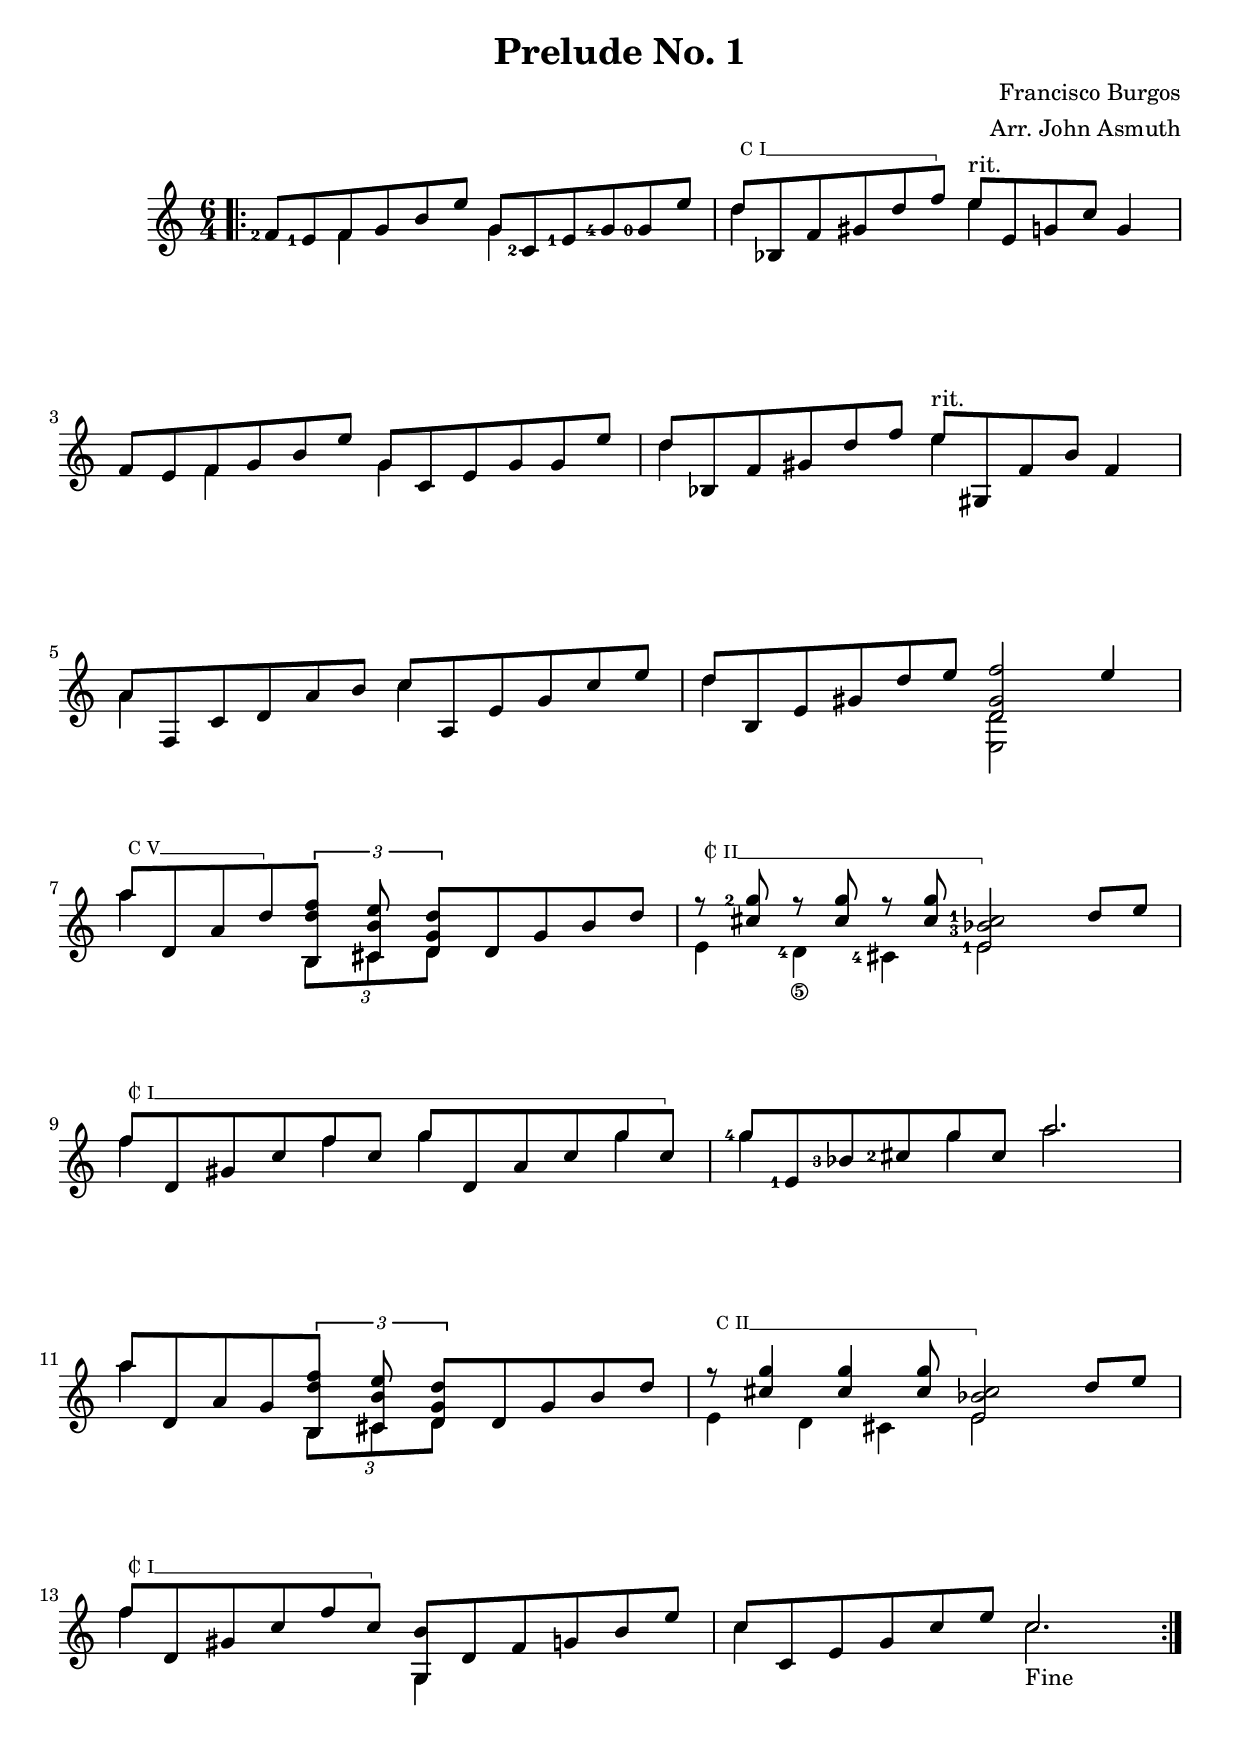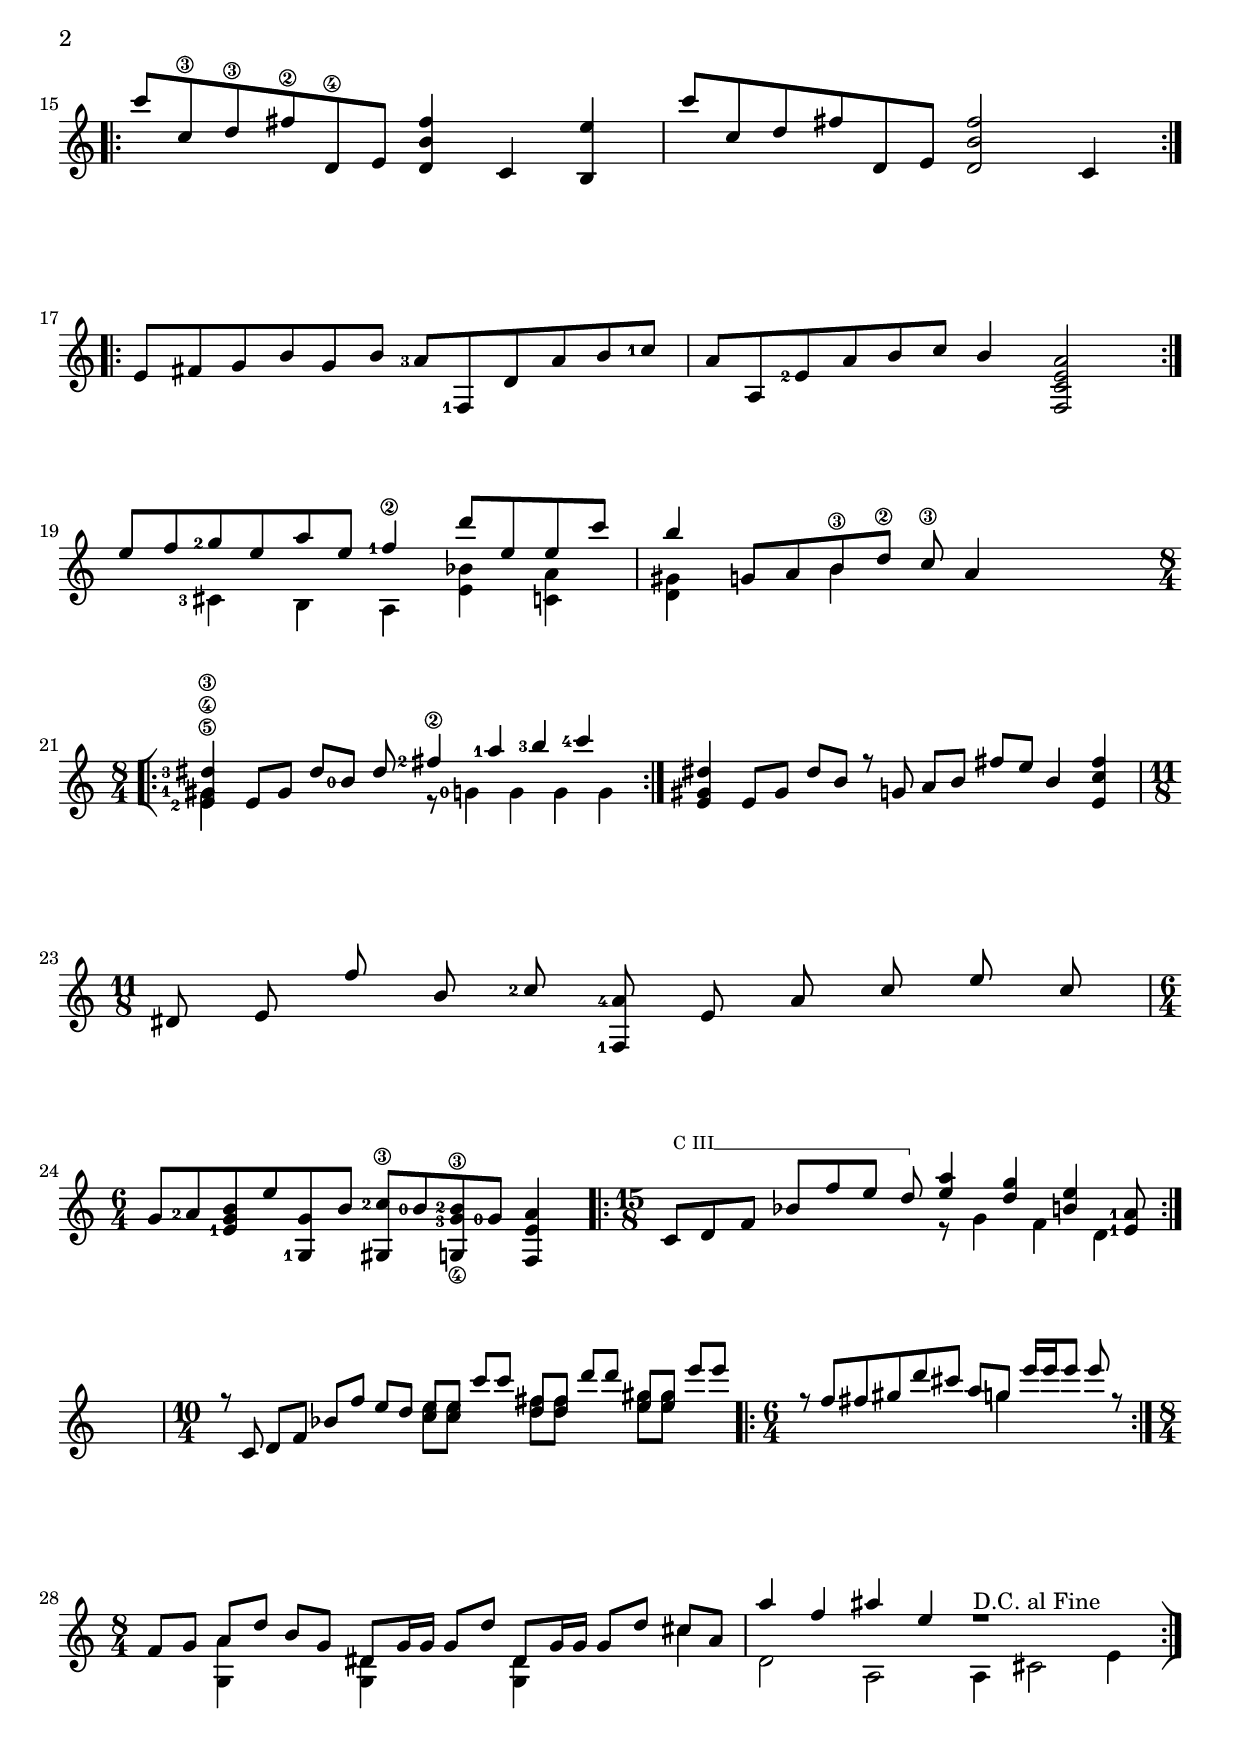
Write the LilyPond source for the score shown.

\version "2.18.2"
\header {
  title = "Prelude No. 1"
  composer = "Francisco Burgos"
  arranger = "Arr. John Asmuth"
}

\include "bbarred.ly"
#(define RH rightHandFinger)

<<
  {
    \time 6/4
    \key c \major
   
    <<
      \new Voice { \voiceOne
        \bar ".|:"
        \set fingeringOrientations = #'(left)
        <f'-2>8 <e'-1> f'8 g' b' e'' g' <c'-2> <e'-1> <g'-4> <g'-0> e'' |
        \fbarre #"I" { d'' bes f' gis' d'' f'' } e''-"rit." e' g' c'' g'4 | \break
      }
      \new Voice { \voiceTwo
        s4 f'4 s4 g'4 s2 |
        d''4 s2 e''4 s2 |
      }
      \new Voice { \voiceThree
        |
        |
      }
      \new Voice { \voiceFour
        |
        |
      }
    >>
    <<
      \new Voice { \voiceOne
        f'8 e' f'8 g' b' e'' g' c' e' g' g' e'' |
        d'' bes f' gis' d'' f'' e''-"rit." gis f' b' f'4 | \break
      }
      \new Voice { \voiceTwo
        s4 f'4 s4 g'4 s2 |
        d''4 s2 e''4 s2 |
      }
      \new Voice { \voiceThree
        |
        |
      }
      \new Voice { \voiceFour
        |
        |
      }
    >>
    <<
      \new Voice { \voiceOne
        a'8 f c' d' a' b' c'' a e' g' c'' e'' |
        d'' b e' gis' d'' e'' <d' gis' f''>2 e''4 | \break
      }
      \new Voice { \voiceTwo
        a'4 s2 c''4 s2 |
        d''4 s2 <e d'>2 s4 |
      }
      \new Voice { \voiceThree
        |
        |
      }
      \new Voice { \voiceFour
        |
        |
      }
    >>
    <<
      \new Voice { \voiceOne
        \set fingeringOrientations = #'(left)
        \fbarre #"V" {a''8[ d' a' d'' } \tuplet 3/4 {<b d'' f''>] <cis' b' e''> <d' g' d''>[} d' g' b' d''] |
        r8 <cis'' g''-2>8 r <cis'' g''> r <cis'' g''>8 <e'-1 bes'-3 cis''-1>2 d''8 e'' | \break
      }
      \new Voice { \voiceTwo
        \set fingeringOrientations = #'(left)
        \set stringNumberOrientations = #'(down)
        a''4 s4 \tuplet 3/4 {b8 cis' <d'>} s2 |
        \bbarre #"II" { <e'>4 <d'-4\5> <cis'-4> e'2 } s4 |
      }
      \new Voice { \voiceThree
        |
        |
      }
      \new Voice { \voiceFour
        |
        |
      }
    >>
    <<
      \new Voice { \voiceOne
        \set fingeringOrientations = #'(left)
        \bbarre #"I" { f''8 d' gis' c'' f'' c'' g'' d' a' c'' g'' c'' } |
        <g''-4> <e'-1> <bes'-3> <cis''-2> g'' cis'' a''2. | \break
      }
      \new Voice { \voiceTwo
        f''4 s4 f''4 g''4 s4 g''4 |
        g''4 s4 g''4 a''2.|
      }
      \new Voice { \voiceThree
        |
        |
      }
      \new Voice { \voiceFour
        |
        |
      }
    >>
    <<
      \new Voice { \voiceOne
        a''8[ d' a' g' \tuplet 3/4 {<b d'' f''>] <cis' b' e''> <d' g' d''>[} d' g' b' d'']|
        r8 <cis'' g''>4 <cis'' g''>4 <cis'' g''>8 <e' bes' cis''>2 d''8 e'' | \break
      }
      \new Voice { \voiceTwo
        a''4 s4 \tuplet 3/4 {b8 cis' <d'>8} s2 |
        \fbarre #"II" { e'4 d' cis' e'2 } s4|
      }
      \new Voice { \voiceThree
        |
        |
      }
      \new Voice { \voiceFour
        |
        |
      }
    >>
    <<
      \new Voice { \voiceOne
        \bbarre #"I" { f''8 d' gis' c'' f'' c'' } <g b'> d' f' g' b' e'' |
        c'' c' e' g' c'' e'' c''2. \bar ":|.|:" \break
      }
      \new Voice { \voiceTwo
        f''4 s2 <g>4 s2 |
        c''4 s2 c''2.-"Fine" |
      }
      \new Voice { \voiceThree
        |
        |
      }
      \new Voice { \voiceFour
        |
        |
      }
    >>
    
    \pageBreak
    
    <<
      \new Voice { \voiceOne
        c'''8 c''\3 d''\3 fis''\2 d'\4 e' <d' b' fis''>4 c' <b e''> |
        c'''8 c'' d'' fis'' d' e' <d' b' fis''>2 c'4 \bar ":|.|:" \break
      }
      \new Voice { \voiceTwo
        |
        |
      }
      \new Voice { \voiceThree
        |
        |
      }
      \new Voice { \voiceFour
        |
        |
      }
    >>
    <<
      \new Voice { \voiceOne
        \set fingeringOrientations = #'(left)
        e'8 fis' g' b' g' b' <a'-3> <f-1> d' a' b' <c''-1> |
        a' a <e'-2> a' b' c'' b'4 <f c' e' a'>2 \bar ":|." \break
      }
      \new Voice { \voiceTwo
        |
        |
      }
      \new Voice { \voiceThree
        |
        |
      }
      \new Voice { \voiceFour
        |
        |
      }
    >>
    <<
      \new Voice { \voiceOne
        \set fingeringOrientations = #'(left)
        e''8 <f''> <g''-2> e'' a'' e'' <f''-1\2>4  d'''8 e'' e'' c''' |
        b''4 g'8 a' b'\3 d''\2 c''\3 a'4 s4. \bar "[|:" \break
      }
      \new Voice { \voiceTwo
        \set fingeringOrientations = #'(left)
        s4 <cis'-3> b a <e' bes'> <c' a'>  |
        <d' gis'>4 s4 b'4 s4. s4.  |
      }
      \new Voice { \voiceThree
        |
        |
      }
      \new Voice { \voiceFour
        |
        |
      }
    >>
    <<
      \new Voice { \voiceOne
        \time 8/4
        \set fingeringOrientations = #'(left)
        \set stringNumberOrientations = #'(up)
        <e'\5-2 gis'\4-1 dis''\3-3>4 e'8 gis' dis'' <b'-0> dis'' <fis''\2-2>4 <a''-1>4 <b''-3>4 <c'''-4>4 s8 \bar ":|."
        <e' gis' dis''>4 e'8 gis' dis'' b' r g' a' b' fis'' e'' b'4 <e' c'' fis''> | \break
      }
      \new Voice { \voiceTwo
        \set fingeringOrientations = #'(left)
        <e' gis'>4 s2 s8 r8 <g'-0>4 g' g' g'4 |
        |
      }
      \new Voice { \voiceThree
        |
        |
      }
      \new Voice { \voiceFour
        |
        |
      }
    >>
    <<
      \new Voice { \voiceOne
        \time 11/8
        \set fingeringOrientations = #'(left)
        dis'8 e' f'' b' <c''-2> <f-1 a'-4> e' a' c'' e''   c''| \break
      }
      \new Voice { \voiceTwo
        |
      }
      \new Voice { \voiceThree
        |
      }
      \new Voice { \voiceFour
        |
      }
    >>
    <<
      \new Voice { \voiceOne
        \time 6/4
        \set fingeringOrientations = #'(left)
        g' <a'-2> <e'-1 g' b'> e'' <g-1 g'> b' <gis c''\3-2> <b'-0> <g g'-3\4 b'-2\3> <g'-0> <f e' a'>4 \bar ".|:"
        \time 15/8
        \fbarre #"III" { c'8 d' f' bes' f'' e'' d'' } <e'' a''>4 <d'' g''> <b' e''> <e'-1 a'-1>8 \bar ":|." \break
      }
      \new Voice { \voiceTwo
        s 1. |
        s2 s4. r8 g'4 f' d' s8 |
      }
      \new Voice { \voiceThree
        |
        |
      }
      \new Voice { \voiceFour
        |
        |
      }
    >>
    <<
      \new Voice { \voiceOne
        \time 10/4
        r8 c'8 d' f' bes' f'' e'' d'' <c'' e''> <c'' e''> c''' c''' <d'' fis''> <d'' fis''> d''' d''' <e'' gis''> <e'' gis''> e''' e''' \bar ".|:" 
        \time 6/4
        r8 f'' fis'' gis'' d''' cis''' a'' g'' e'''16 e''' e'''8 e''' r8 \bar ":|." \break
      }
      \new Voice { \voiceTwo
        s1 <c'' e''>8 <c'' e''>8 s4  <d'' fis''>8  <d'' fis''>8 s4 <e'' gis''>8 <e'' gis''>8 s4 |
        s2. s8 g''4 s4.|
      }
      \new Voice { \voiceThree
        |
        |
      }
      \new Voice { \voiceFour
        |
        |
      }
    >>
    <<
      \new Voice { \voiceOne
        \time 8/4
        f'8 g' a' d'' b' g' dis' g'16 g' g'8 d'' dis' g'16 g' g'8 d'' cis'' a' |
        a''4 f'' ais'' e'' r1-"D.C. al Fine" \bar ":|]" \break  
      }
      \new Voice { \voiceTwo
        s4 <g a'> s <g dis'> s  <g dis'> s4 cis''4 |
        d'2 a2 a4 cis'2 e'4 |
      }
      \new Voice { \voiceThree
        |
        |
      }
      \new Voice { \voiceFour
        |
        |
      }
    >>
    <<
      \new Voice { \voiceOne
       |
        | \break
      }
      \new Voice { \voiceTwo
        |
        |
      }
      \new Voice { \voiceThree
        |
        |
      }
      \new Voice { \voiceFour
        |
        |
      }
    >>
  }
>>